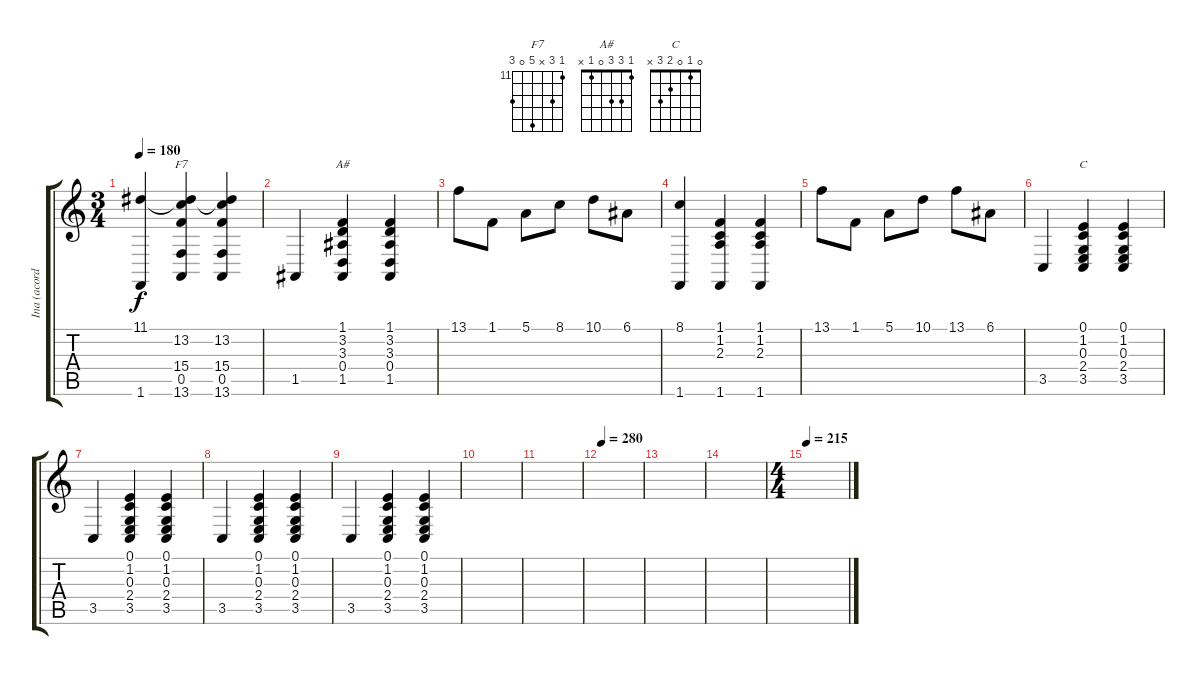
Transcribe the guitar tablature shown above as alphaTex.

\track ("Ina (acordeón)" "Ina (acord") {instrument accordion}
\staff {score tabs}
\tuning (E4 B3 G3 D3 A2 E2) {hide}
\chord ("F7" 11 13 x 15 0 13) {firstfret 11}
\chord ("A#" 1 3 3 0 1 x)
\chord ("C" 0 1 0 2 3 x)
\ts (3 4)
\tempo 180
\clef g2
\ks c
(11.1 1.6).4{dy f} (11.1{t} 13.2 15.4 0.5 13.6).4{ch "F7"} (11.1{t} 13.2 15.4 0.5 13.6).4 |
1.5.4 (1.1 3.2 3.3 0.4 1.5).4{ch "A#"} (1.1 3.2 3.3 0.4 1.5).4 |
13.1.8 1.1.8 5.1.8 8.1.8 10.1.8 6.1.8 |
(8.1 1.6).4 (1.1 1.2 2.3 1.6).4 (1.1 1.2 2.3 1.6).4 |
13.1.8 1.1.8 5.1.8 10.1.8 13.1.8 6.1.8 |
3.5.4 (0.1 1.2 0.3 2.4 3.5).4{ch "C"} (0.1 1.2 0.3 2.4 3.5).4 |
3.5.4 (0.1 1.2 0.3 2.4 3.5).4 (0.1 1.2 0.3 2.4 3.5).4 |
3.5.4 (0.1 1.2 0.3 2.4 3.5).4 (0.1 1.2 0.3 2.4 3.5).4 |
3.5.4 (0.1 1.2 0.3 2.4 3.5).4 (0.1 1.2 0.3 2.4 3.5).4 |
|
|
\tempo 280
|
|
|
\ts (4 4)
\tempo 215
